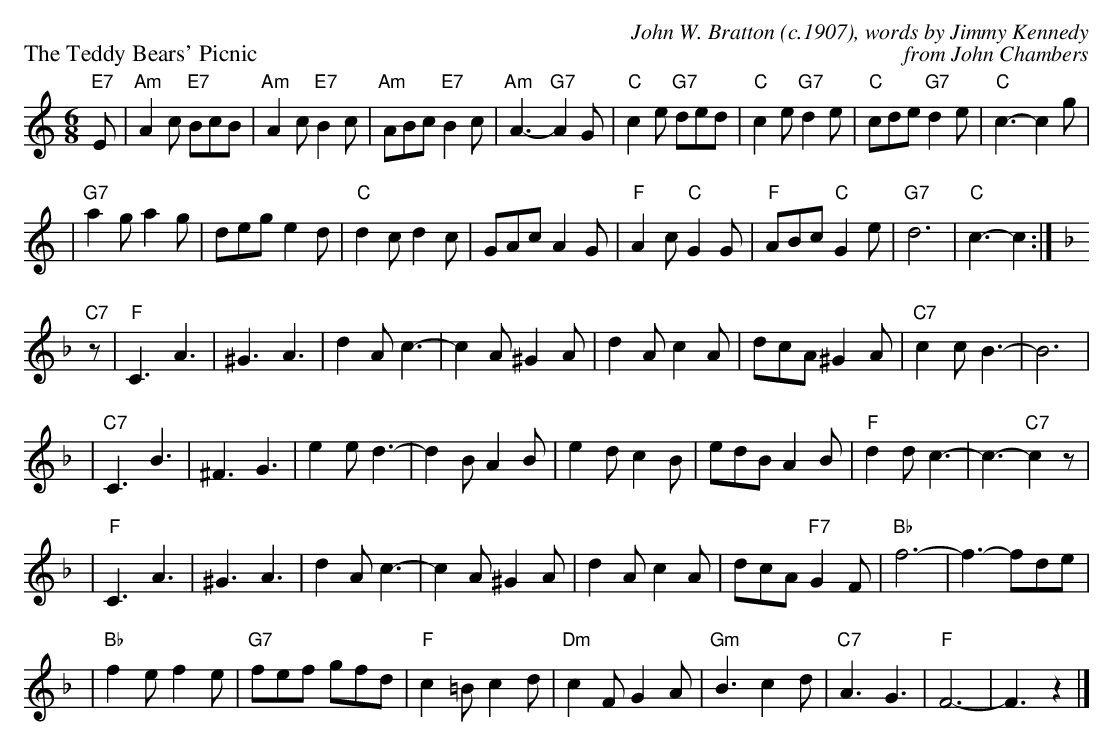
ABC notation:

X:1
P: The Teddy Bears' Picnic
C: John W. Bratton (c.1907), words by Jimmy Kennedy
C: from John Chambers
M: 6/8
L: 1/8
K: C
"E7"E \
| "Am"A2c "E7"BcB | "Am"A2c "E7"B2c | "Am"ABc "E7"B2c | "Am"A3- "G7"A2G \
| "C"c2e "G7"ded | "C"c2e "G7"d2e | "C"cde "G7"d2e | "C"c3- c2g |
| "G7"a2g a2g | deg e2d | "C"d2c d2c | GAc A2G | "F"A2c "C"G2G | "F"ABc "C"G2e | "G7"d6 | "C"c3- c2 :|
K:F
"C7"z \
| "F"C3 A3 | ^G3 A3 | d2A c3- | c2A ^G2A | d2A c2A | dcA ^G2A | "C7"c2c B3- | B6 |
| "C7"C3 B3 | ^F3 G3 | e2e d3- | d2B A2B | e2d c2B | edB A2B | "F"d2d c3- | c3- "C7"c2z |
| "F"C3 A3 | ^G3 A3 | d2A c3- | c2A ^G2A | d2A c2A | dcA "F7"G2F | "Bb"f6- | f3- fde |
| "Bb"f2e f2e | "G7"fef gfd | "F"c2=B c2d | "Dm"c2F G2A | "Gm"B3 c2d | "C7"A3 G3 | "F"F6- | F3 z2 |]
